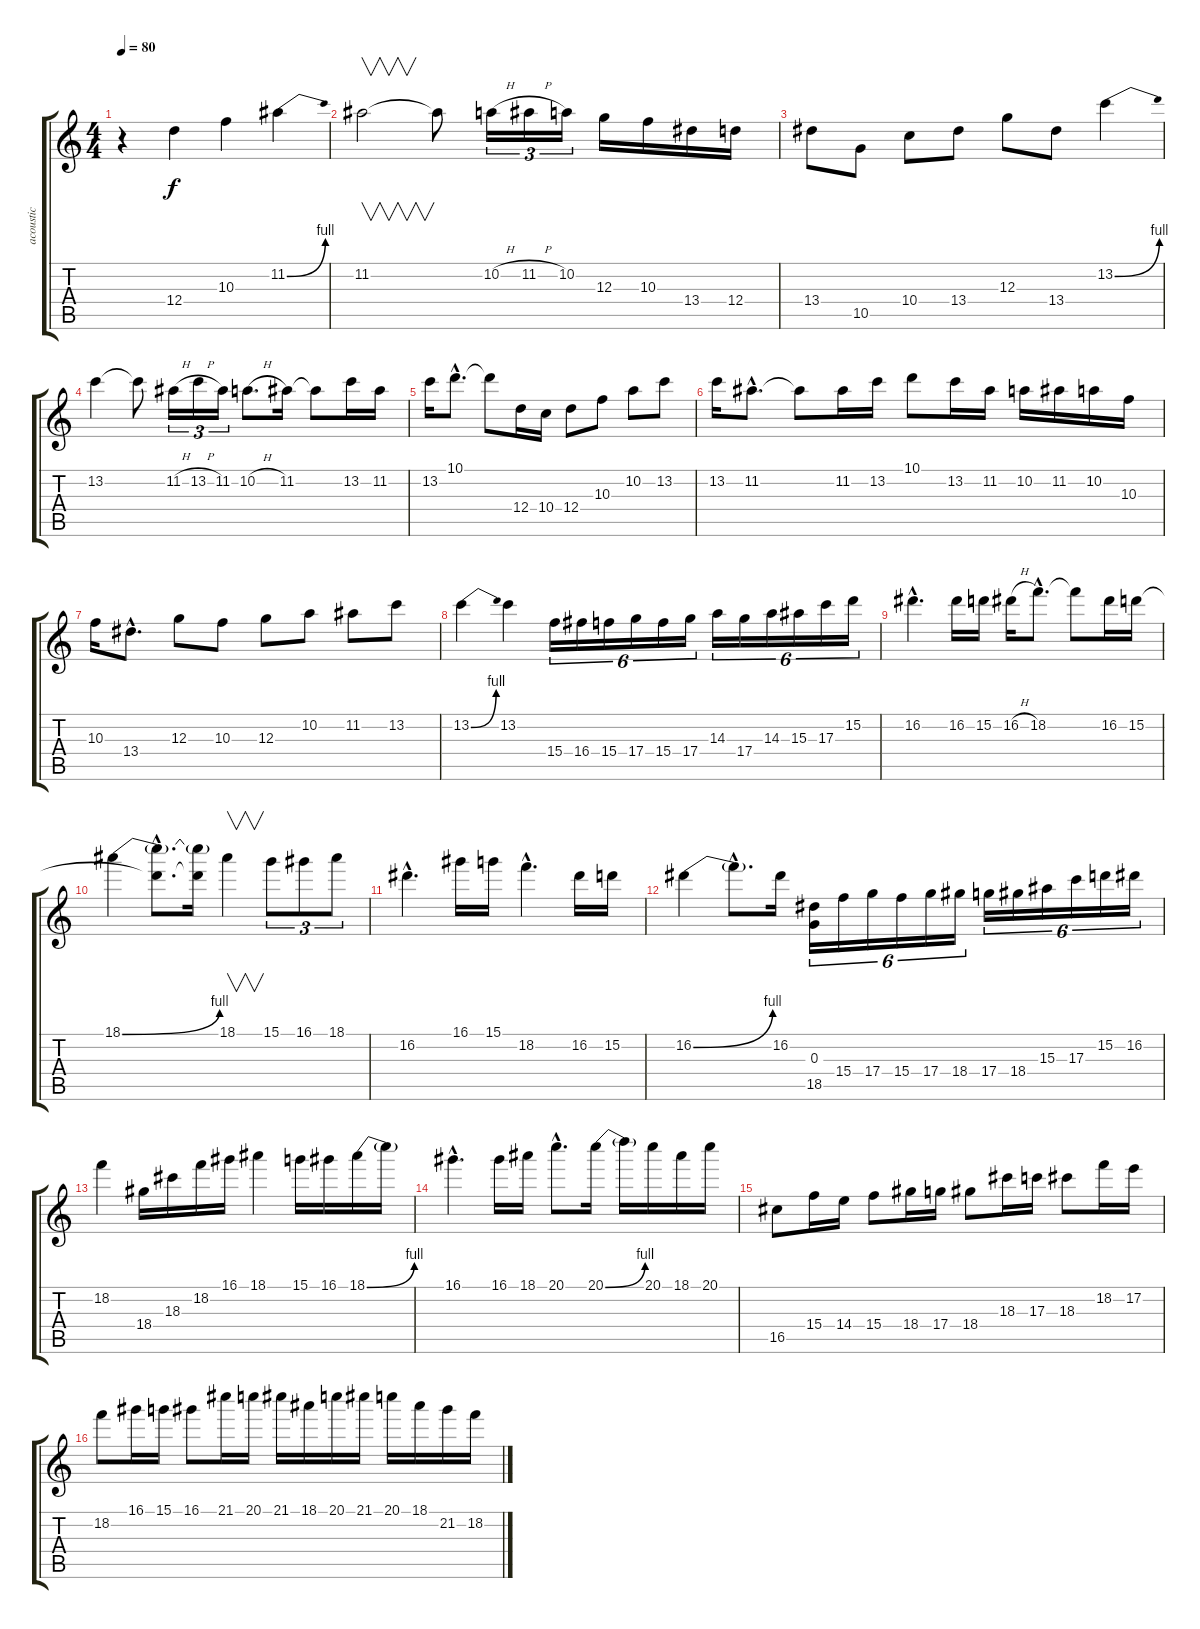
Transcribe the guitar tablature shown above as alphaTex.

\track ("acoustic " "acoustic ") {instrument acousticguitarnylon}
\staff {score tabs}
\tuning (E4 B3 G3 D3 A2 E2) {hide}
\ts (4 4)
\tempo 80
\clef g2
\ks c
r.4{dy f instrument acousticguitarnylon} 12.4.4 10.3.4 11.2{be (bend 0 0 60 4)}.4 |
11.2.2{v} 11.2{t}.8 10.2{h}.16{tu (3 2)} 11.2{h}.16{tu (3 2)} 10.2.16{tu (3 2)} 12.3.16 10.3.16 13.4.16 12.4.16 |
13.4.8 10.5.8 10.4.8 13.4.8 12.3.8 13.4.8 13.2{be (bend 0 0 60 4)}.4 |
13.2.4 13.2{t}.8 11.2{h}.16{tu (3 2)} 13.2{h}.16{tu (3 2)} 11.2.16{tu (3 2)} 10.2{h}.8{d} 11.2.16 11.2{t}.8 13.2.16 11.2.16 |
13.2.16 10.1{hac}.8{d} 10.1{t}.8 12.4.16 10.4.16 12.4.8 10.3.8 10.2.8 13.2.8 |
13.2.16 11.2{hac}.8{d} 11.2{t}.8 11.2.16 13.2.16 10.1.8 13.2.16 11.2.16 10.2.16 11.2.16 10.2.16 10.3.16 |
10.3.16 13.4{hac}.8{d} 12.3.8 10.3.8 12.3.8 10.2.8 11.2.8 13.2.8 |
13.2{be (bend 0 0 60 4)}.4 13.2.4 15.4.16{tu (6 4)} 16.4.16{tu (6 4)} 15.4.16{tu (6 4)} 17.4.16{tu (6 4)} 15.4.16{tu (6 4)} 17.4.16{tu (6 4)} 14.3.16{tu (6 4)} 17.4.16{tu (6 4)} 14.3.16{tu (6 4)} 15.3.16{tu (6 4)} 17.3.16{tu (6 4)} 15.2.16{tu (6 4)} |
16.2{hac}.4{d} 16.2.16 15.2.16 16.2{h}.16 18.2{hac}.8{d} 18.2{t}.8 16.2.16 15.2.16 |
18.1{be (bend 0 0 60 4)}.4 (18.1{hac t} 15.2{hac t}).8{d} (18.1{t} 15.2{t}).16 18.1.4{v} 15.1.8{tu (3 2)} 16.1.8{tu (3 2)} 18.1.8{tu (3 2)} |
16.2{hac}.4{d} 16.1.16 15.1.16 18.2{hac}.4{d} 16.2.16 15.2.16 |
16.2{be (bend 0 0 60 4)}.4 16.2{hac t}.8{d} 16.2.16 (0.3 18.5).16{tu (6 4)} 15.4.16{tu (6 4)} 17.4.16{tu (6 4)} 15.4.16{tu (6 4)} 17.4.16{tu (6 4)} 18.4.16{tu (6 4)} 17.4.16{tu (6 4)} 18.4.16{tu (6 4)} 15.3.16{tu (6 4)} 17.3.16{tu (6 4)} 15.2.16{tu (6 4)} 16.2.16{tu (6 4)} |
18.2.4 18.4.16 18.3.16 18.2.16 16.1.16 18.1.4 15.1.16 16.1.16 18.1{be (bend 0 0 60 4)}.16 18.1{t}.16 |
16.1{hac}.4{d} 16.1.16 18.1.16 20.1{hac}.8{d} 20.1{be (bend 0 0 60 4)}.16 20.1{t}.16 20.1.16 18.1.16 20.1.16 |
16.5.8 15.4.16 14.4.16 15.4.8 18.4.16 17.4.16 18.4.8 18.3.16 17.3.16 18.3.8 18.2.16 17.2.16 |
18.2.8 16.1.16 15.1.16 16.1.8 21.1.16 20.1.16 21.1.16 18.1.16 20.1.16 21.1.16 20.1.16 18.1.16 21.2.16 18.2.16
